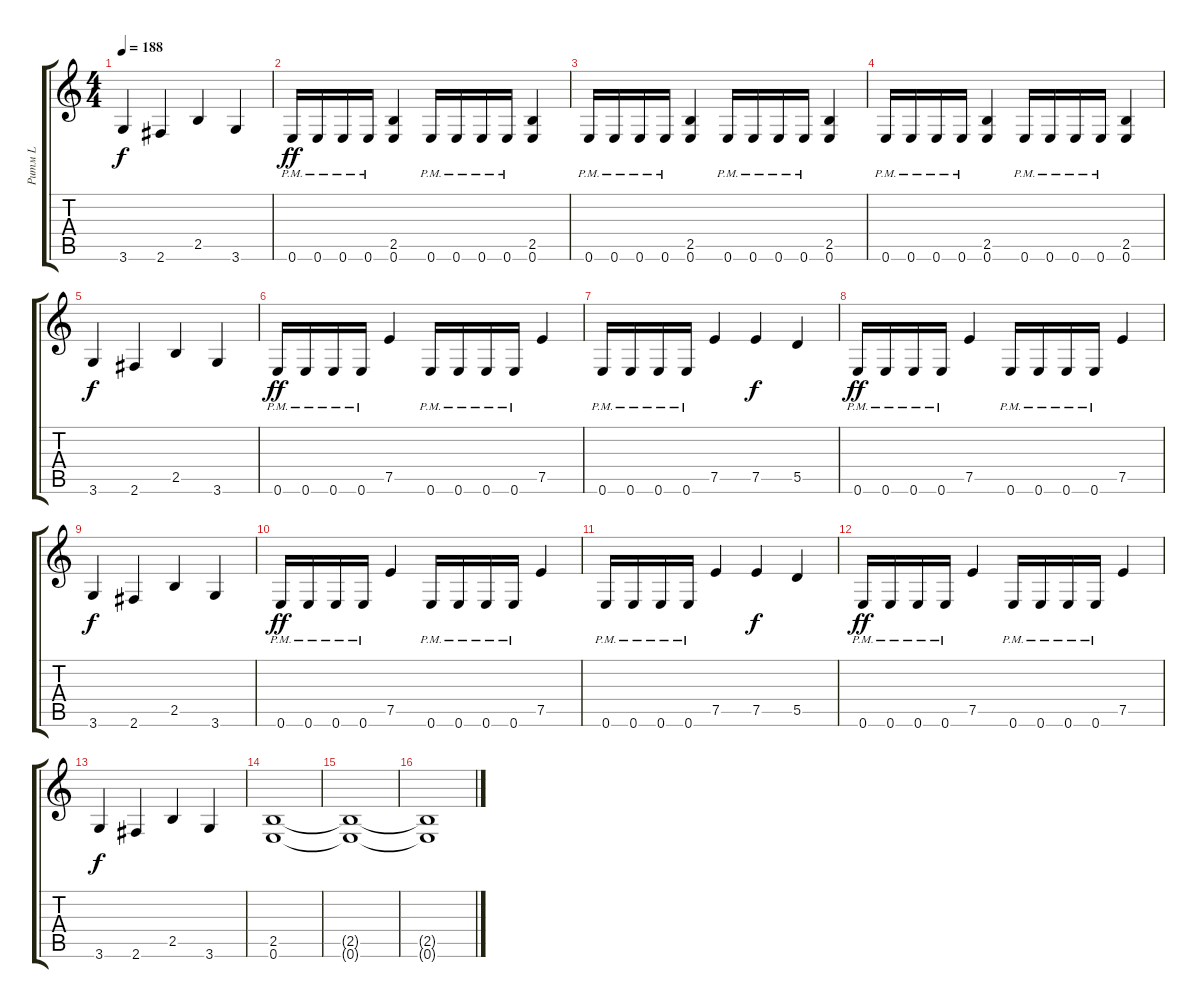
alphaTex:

\track ("Ритм L" "Ритм L") {instrument distortionguitar}
\staff {score tabs}
\tuning (E4 B3 G3 D3 A2 E2) {hide}
\ts (4 4)
\tempo 188
\clef g2
\ks c
3.6.4{dy f} 2.6.4 2.5.4 3.6.4 |
0.6{pm}.16{dy ff} 0.6{pm}.16 0.6{pm}.16 0.6{pm}.16 (2.5 0.6).4 0.6{pm}.16 0.6{pm}.16 0.6{pm}.16 0.6{pm}.16 (2.5 0.6).4 |
0.6{pm}.16 0.6{pm}.16 0.6{pm}.16 0.6{pm}.16 (2.5 0.6).4 0.6{pm}.16 0.6{pm}.16 0.6{pm}.16 0.6{pm}.16 (2.5 0.6).4 |
0.6{pm}.16 0.6{pm}.16 0.6{pm}.16 0.6{pm}.16 (2.5 0.6).4 0.6{pm}.16 0.6{pm}.16 0.6{pm}.16 0.6{pm}.16 (2.5 0.6).4 |
3.6.4{dy f} 2.6.4 2.5.4 3.6.4 |
0.6{pm}.16{dy ff} 0.6{pm}.16 0.6{pm}.16 0.6{pm}.16 7.5.4 0.6{pm}.16 0.6{pm}.16 0.6{pm}.16 0.6{pm}.16 7.5.4 |
0.6{pm}.16 0.6{pm}.16 0.6{pm}.16 0.6{pm}.16 7.5.4 7.5.4{dy f} 5.5.4 |
0.6{pm}.16{dy ff} 0.6{pm}.16 0.6{pm}.16 0.6{pm}.16 7.5.4 0.6{pm}.16 0.6{pm}.16 0.6{pm}.16 0.6{pm}.16 7.5.4 |
3.6.4{dy f} 2.6.4 2.5.4 3.6.4 |
0.6{pm}.16{dy ff} 0.6{pm}.16 0.6{pm}.16 0.6{pm}.16 7.5.4 0.6{pm}.16 0.6{pm}.16 0.6{pm}.16 0.6{pm}.16 7.5.4 |
0.6{pm}.16 0.6{pm}.16 0.6{pm}.16 0.6{pm}.16 7.5.4 7.5.4{dy f} 5.5.4 |
0.6{pm}.16{dy ff} 0.6{pm}.16 0.6{pm}.16 0.6{pm}.16 7.5.4 0.6{pm}.16 0.6{pm}.16 0.6{pm}.16 0.6{pm}.16 7.5.4 |
3.6.4{dy f} 2.6.4 2.5.4 3.6.4 |
(2.5 0.6).1 |
(2.5{t} 0.6{t}).1 |
(2.5{t} 0.6{t}).1
